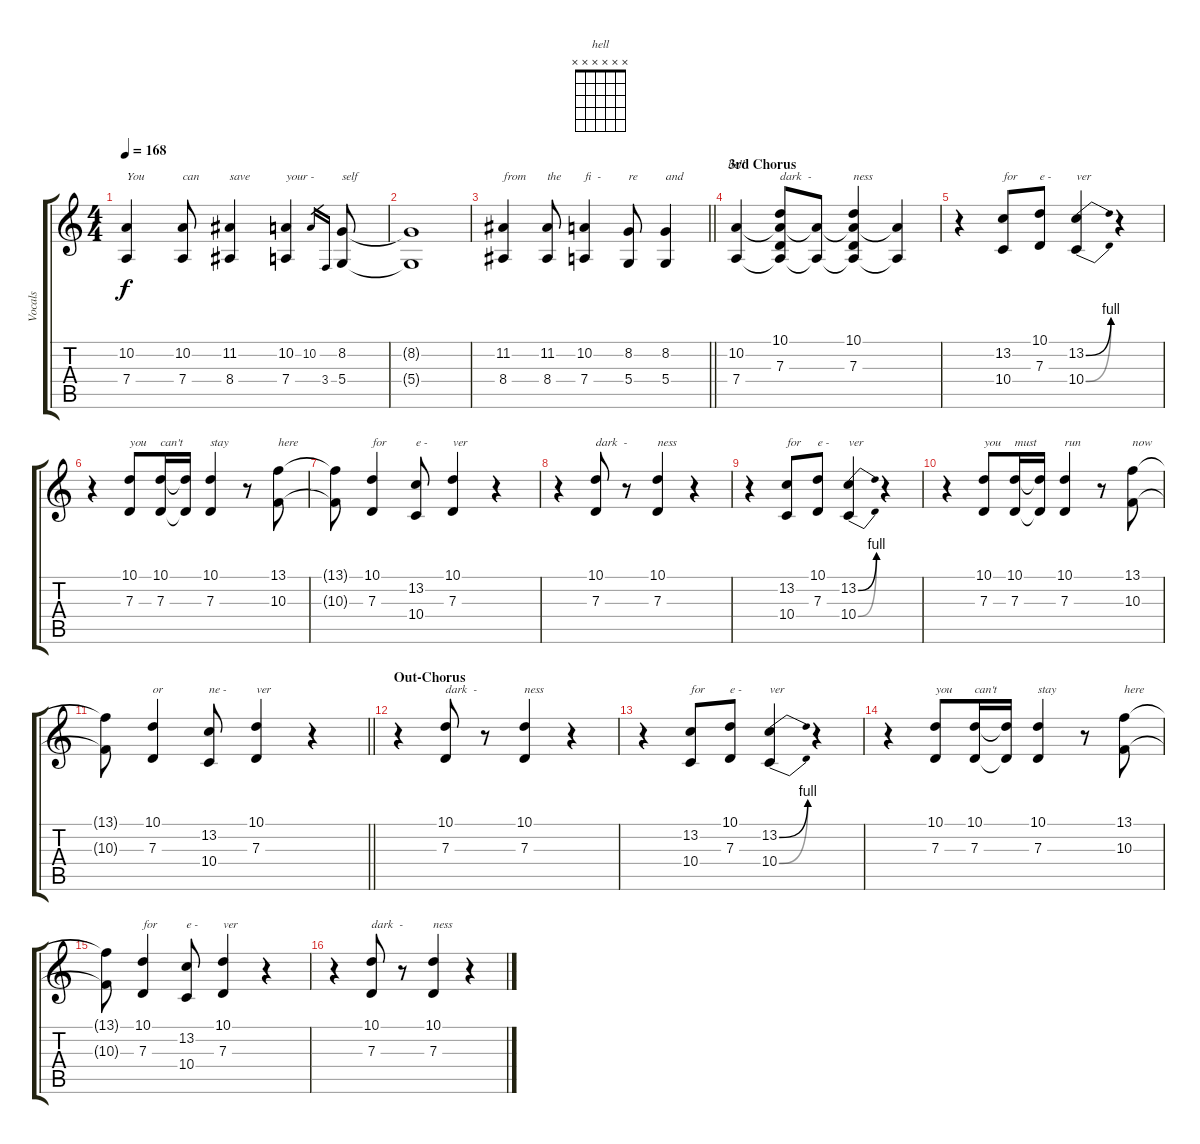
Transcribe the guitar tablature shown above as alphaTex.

\track ("Vocals" "Vocals") {instrument viola}
\staff {score tabs}
\tuning (E4 B3 G3 D3 A2 D2) {hide}
\chord ("hell" x x x x x x) {firstfret 0}
\ts (4 4)
\tempo 168
\clef g2
\ks c
(10.2 7.4).4{txt "You" dy f} (10.2 7.4).8{txt "can"} (11.2 8.4).4{txt "save"} (10.2 7.4).4{txt "your -"} 10.2.16{gr} 3.4.16{gr} (8.2 5.4).8{txt "self"} |
(8.2{t} 5.4{t}).1 |
\barLineRight lightlight
(11.2 8.4).4{txt "from"} (11.2 8.4).8{txt "the"} (10.2 7.4).4{txt "fi  -"} (8.2 5.4).8{txt "re"} (8.2 5.4).4{txt "and"} |
\section ("" "3rd Chorus")
(10.2 7.4).4{ch "hell"} (10.1 10.2{t} 7.3 7.4{t}).8{txt "dark  -"} (10.2{t} 7.4{t}).8 (10.1 10.2{t} 7.3 7.4{t}).4{txt "ness"} (10.2{t} 7.4{t}).4 |
r.4 (13.2 10.4).8{txt "for"} (10.1 7.3).8{txt "e -"} (13.2{be (bend 0 0 60 4)} 10.4{be (bend 0 0 60 4)}).4{txt "ver"} r.4 |
r.4 (10.1 7.3).8{txt "you"} (10.1 7.3).16{txt "can't"} (10.1{t} 7.3{t}).16 (10.1 7.3).4{txt "stay"} r.8 (13.1 10.3).8{txt "here"} |
(13.1{t} 10.3{t}).8 (10.1 7.3).4{txt "for"} (13.2 10.4).8{txt "e -"} (10.1 7.3).4{txt "ver"} r.4 |
r.4 (10.1 7.3).8{txt "dark  -"} r.8 (10.1 7.3).4{txt "ness"} r.4 |
r.4 (13.2 10.4).8{txt "for"} (10.1 7.3).8{txt "e -"} (13.2{be (bend 0 0 60 4)} 10.4{be (bend 0 0 60 4)}).4{txt "ver"} r.4 |
r.4 (10.1 7.3).8{txt "you"} (10.1 7.3).16{txt "must"} (10.1{t} 7.3{t}).16 (10.1 7.3).4{txt "run"} r.8 (13.1 10.3).8{txt "now"} |
\barLineRight lightlight
(13.1{t} 10.3{t}).8 (10.1 7.3).4{txt "or"} (13.2 10.4).8{txt "ne -"} (10.1 7.3).4{txt "ver"} r.4 |
\section ("" "Out-Chorus")
r.4 (10.1 7.3).8{txt "dark  -"} r.8 (10.1 7.3).4{txt "ness"} r.4 |
r.4 (13.2 10.4).8{txt "for"} (10.1 7.3).8{txt "e -"} (13.2{be (bend 0 0 60 4)} 10.4{be (bend 0 0 60 4)}).4{txt "ver"} r.4 |
r.4 (10.1 7.3).8{txt "you"} (10.1 7.3).16{txt "can't"} (10.1{t} 7.3{t}).16 (10.1 7.3).4{txt "stay"} r.8 (13.1 10.3).8{txt "here"} |
(13.1{t} 10.3{t}).8 (10.1 7.3).4{txt "for"} (13.2 10.4).8{txt "e -"} (10.1 7.3).4{txt "ver"} r.4 |
r.4 (10.1 7.3).8{txt "dark  -"} r.8 (10.1 7.3).4{txt "ness"} r.4
